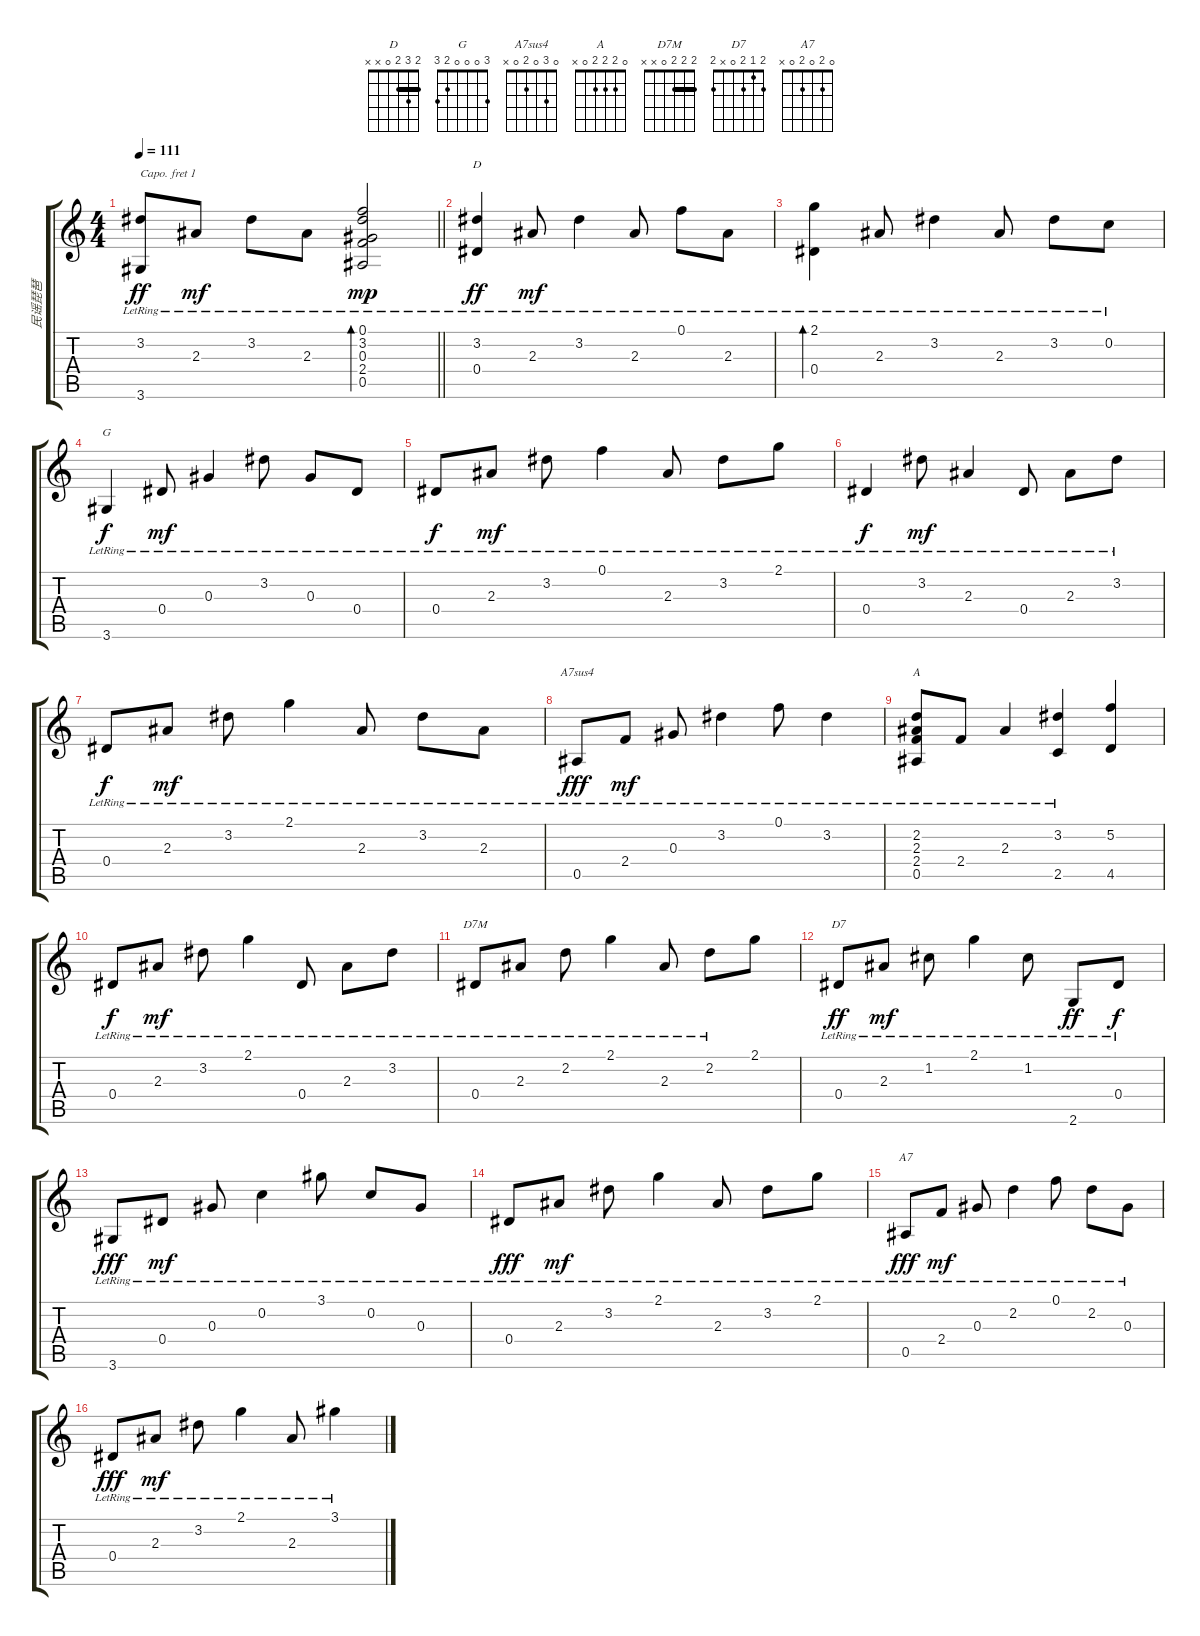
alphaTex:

\track ("民谣琵琶" "民谣琵琶") {instrument acousticguitarsteel}
\staff {score tabs}
\capo 1
\tuning (E4 B3 G3 D3 A2 E2) {hide}
\chord ("D" 2 3 2 0 x x) {barre 2}
\chord ("G" 3 0 0 0 2 3)
\chord ("A7sus4" 0 3 0 2 0 x)
\chord ("A" 0 2 2 2 0 x)
\chord ("D7M" 2 2 2 0 x x) {barre 2}
\chord ("D7" 2 1 2 0 x 2)
\chord ("A7" 0 2 0 2 0 x)
\ts (4 4)
\tempo 111
\clef g2
\barLineRight lightlight
\ks c
(3.2{lr} 3.6{lr}).8{dy ff} 2.3{lr}.8{dy mf} 3.2{lr}.8 2.3{lr}.8 (0.1{lr} 3.2{lr} 0.3{lr} 2.4{lr} 0.5).2{bd 60 dy mp} |
(3.2 0.4{lr}).4{ch "D" dy ff} 2.3{lr}.8{dy mf} 3.2{lr}.4 2.3{lr}.8 0.1{lr}.8 2.3{lr}.8 |
(2.1{lr} 0.4{lr}).4{bd 120} 2.3{lr}.8 3.2{lr}.4 2.3{lr}.8 3.2{lr}.8 0.2{lr}.8 |
3.6{lr}.4{ch "G" dy f} 0.4{lr}.8{dy mf} 0.3{lr}.4 3.2{lr}.8 0.3{lr}.8 0.4{lr}.8 |
0.4{lr}.8{dy f} 2.3{lr}.8{dy mf} 3.2{lr}.8 0.1{lr}.4 2.3{lr}.8 3.2{lr}.8 2.1{lr}.8 |
0.4{lr}.4{dy f} 3.2{lr}.8{dy mf} 2.3{lr}.4 0.4{lr}.8 2.3{lr}.8 3.2{lr}.8 |
0.4{lr}.8{dy f} 2.3{lr}.8{dy mf} 3.2{lr}.8 2.1{lr}.4 2.3{lr}.8 3.2{lr}.8 2.3{lr}.8 |
0.5{lr}.8{ch "A7sus4" dy fff} 2.4{lr}.8{dy mf} 0.3{lr}.8 3.2{lr}.4 0.1{lr}.8 3.2{lr}.4 |
(2.2{lr} 2.3{lr} 2.4{lr} 0.5{lr}).8{ch "A"} 2.4{lr}.8 2.3{lr}.4 (3.2 2.5{lr}).4 (5.2 4.5).4 |
0.4{lr}.8{dy f} 2.3{lr}.8{dy mf} 3.2{lr}.8 2.1{lr}.4 0.4{lr}.8 2.3{lr}.8 3.2{lr}.8 |
0.4{lr}.8{ch "D7M"} 2.3{lr}.8 2.2{lr}.8 2.1{lr}.4 2.3{lr}.8 2.2{lr}.8 2.1.8 |
0.4{lr}.8{ch "D7" dy ff} 2.3{lr}.8{dy mf} 1.2{lr}.8 2.1{lr}.4 1.2{lr}.8 2.6{lr}.8{dy ff} 0.4{lr}.8{dy f} |
3.6{lr}.8{dy fff} 0.4{lr}.8{dy mf} 0.3{lr}.8 0.2{lr}.4 3.1{lr}.8 0.2{lr}.8 0.3{lr}.8 |
0.4{lr}.8{dy fff} 2.3{lr}.8{dy mf} 3.2{lr}.8 2.1{lr}.4 2.3{lr}.8 3.2{lr}.8 2.1{lr}.8 |
0.5{lr}.8{ch "A7" dy fff} 2.4{lr}.8{dy mf} 0.3{lr}.8 2.2{lr}.4 0.1{lr}.8 2.2{lr}.8 0.3{lr}.8 |
0.4{lr}.8{dy fff} 2.3{lr}.8{dy mf} 3.2{lr}.8 2.1{lr}.4 2.3{lr}.8 3.1{lr}.4
